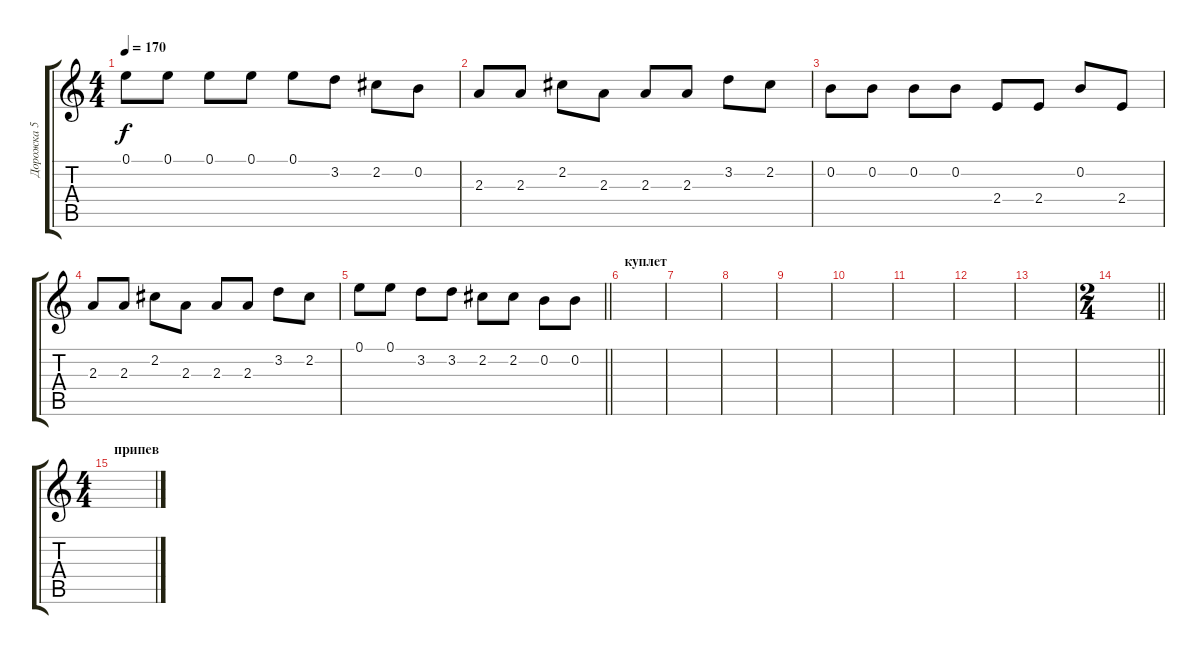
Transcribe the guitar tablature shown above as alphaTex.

\track ("Дорожка 5" "Дорожка 5") {instrument overdrivenguitar}
\staff {score tabs}
\tuning (E4 B3 G3 D3 A2 E2) {hide}
\ts (4 4)
\tempo 170
\clef g2
\ks c
0.1.8{dy f} 0.1.8 0.1.8 0.1.8 0.1.8 3.2.8 2.2.8 0.2.8 |
2.3.8 2.3.8 2.2.8 2.3.8 2.3.8 2.3.8 3.2.8 2.2.8 |
0.2.8 0.2.8 0.2.8 0.2.8 2.4.8 2.4.8 0.2.8 2.4.8 |
2.3.8 2.3.8 2.2.8 2.3.8 2.3.8 2.3.8 3.2.8 2.2.8 |
\barLineRight lightlight
0.1.8 0.1.8 3.2.8 3.2.8 2.2.8 2.2.8 0.2.8 0.2.8 |
\section ("" "куплет")
|
|
|
|
|
|
|
|
\ts (2 4)
\barLineRight lightlight
|
\ts (4 4)
\section ("" "припев")
